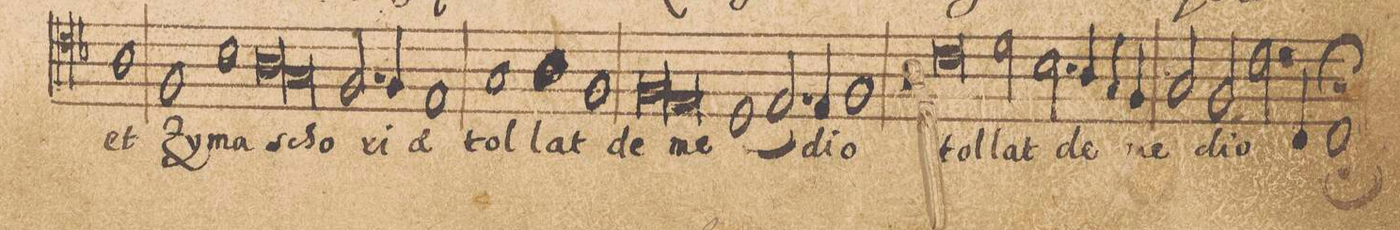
**kern	**text
*I"[Tenore II]	*
*clefC4	*
*k[b-]	*
*met(C|)	*
*M2/1	*
1A\	et
1F/	zy-
=35	=35
1B-\	-ma-
*lig	*
1A\	-sco-
=36	=36
1G/	.
*Xlig	*
2.F/	.
4F/	-ri-
=37	=37
1E/	-ae
1G/	tol-
=38	=38
1A\	-lat
1F/	.
=39	=39
*lig	*
1F/	de
1E/	me-
*Xlig	*
=40	=40
(1D/	.
2.E/)	.
4E/	-di-
=41	=41
1F/	-o
1ryy	.
=42	=42
0c\	tol-
=43	=43
*2\right	*
2d\	-lat
2.B-\	de
4A/	.
4G/	.
4F/	.
=44	=44
2G/	me-
2F/	-di-
2.c\	-o
4C/	.
=45	=45
0C/;;	.
=46||	=46||
*-	*-
